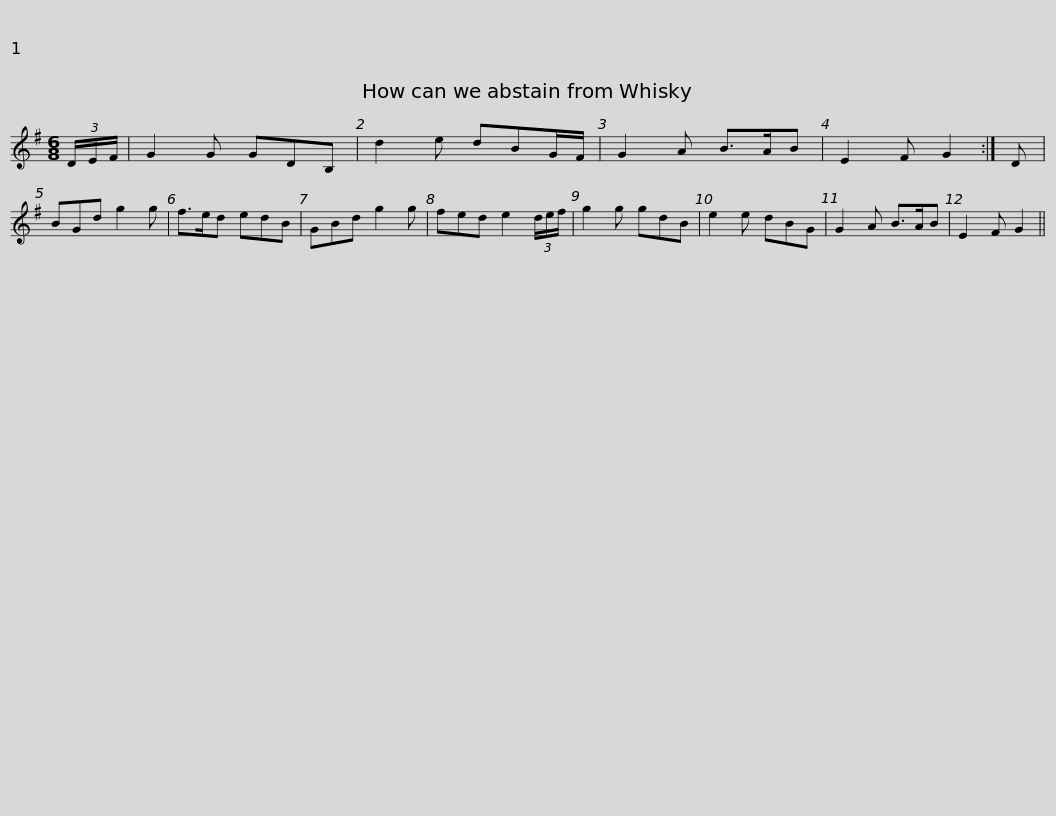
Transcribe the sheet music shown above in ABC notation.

X:1
L:1/8
M:6/8
I:linebreak $
K:G
V:1 treble
V:1
 (3D/E/F/ | G2 G GDB, | d2 e dBG/F/ | G2 A B>AB | E2 F G2 :| %5
 D | BGd g2 g | f>ed edB | GBd g2 g |$ fed e2 (3d/e/f/ | %10
 g2 g gdB | e2 e dBG | G2 A B>AB | E2 F G2 || %14
